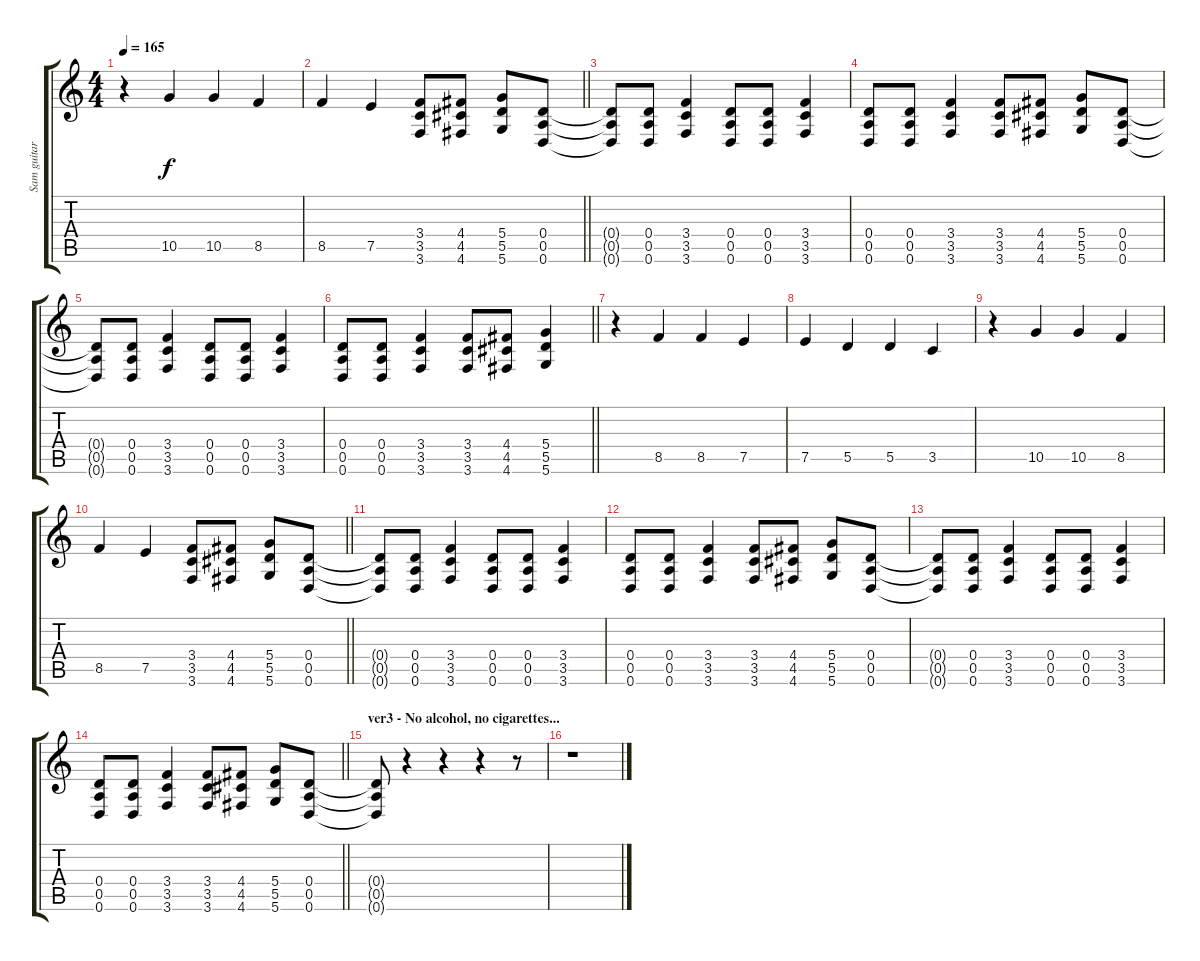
\track ("Sam guitar1" "Sam guitar") {instrument overdrivenguitar}
\staff {score tabs}
\tuning (E4 B3 G3 D3 A2 D2) {hide}
\ts (4 4)
\tempo 165
\clef g2
\ks c
r.4{dy f} 10.5.4 10.5.4 8.5.4 |
\barLineRight lightlight
8.5.4 7.5.4 (3.4 3.5 3.6).8 (4.4 4.5 4.6).8 (5.4 5.5 5.6).8 (0.4 0.5 0.6).8 |
(0.4{t} 0.5{t} 0.6{t}).8 (0.4 0.5 0.6).8 (3.4 3.5 3.6).4 (0.4 0.5 0.6).8 (0.4 0.5 0.6).8 (3.4 3.5 3.6).4 |
(0.4 0.5 0.6).8 (0.4 0.5 0.6).8 (3.4 3.5 3.6).4 (3.4 3.5 3.6).8 (4.4 4.5 4.6).8 (5.4 5.5 5.6).8 (0.4 0.5 0.6).8 |
(0.4{t} 0.5{t} 0.6{t}).8 (0.4 0.5 0.6).8 (3.4 3.5 3.6).4 (0.4 0.5 0.6).8 (0.4 0.5 0.6).8 (3.4 3.5 3.6).4 |
\barLineRight lightlight
(0.4 0.5 0.6).8 (0.4 0.5 0.6).8 (3.4 3.5 3.6).4 (3.4 3.5 3.6).8 (4.4 4.5 4.6).8 (5.4 5.5 5.6).4 |
r.4 8.5.4 8.5.4 7.5.4 |
7.5.4 5.5.4 5.5.4 3.5.4 |
r.4 10.5.4 10.5.4 8.5.4 |
\barLineRight lightlight
8.5.4 7.5.4 (3.4 3.5 3.6).8 (4.4 4.5 4.6).8 (5.4 5.5 5.6).8 (0.4 0.5 0.6).8 |
(0.4{t} 0.5{t} 0.6{t}).8 (0.4 0.5 0.6).8 (3.4 3.5 3.6).4 (0.4 0.5 0.6).8 (0.4 0.5 0.6).8 (3.4 3.5 3.6).4 |
(0.4 0.5 0.6).8 (0.4 0.5 0.6).8 (3.4 3.5 3.6).4 (3.4 3.5 3.6).8 (4.4 4.5 4.6).8 (5.4 5.5 5.6).8 (0.4 0.5 0.6).8 |
(0.4{t} 0.5{t} 0.6{t}).8 (0.4 0.5 0.6).8 (3.4 3.5 3.6).4 (0.4 0.5 0.6).8 (0.4 0.5 0.6).8 (3.4 3.5 3.6).4 |
\barLineRight lightlight
(0.4 0.5 0.6).8 (0.4 0.5 0.6).8 (3.4 3.5 3.6).4 (3.4 3.5 3.6).8 (4.4 4.5 4.6).8 (5.4 5.5 5.6).8 (0.4 0.5 0.6).8 |
\section ("" "ver3 - No alcohol, no cigarettes...")
(0.4{t} 0.5{t} 0.6{t}).8 r.4 r.4 r.4 r.8 |
r.1
